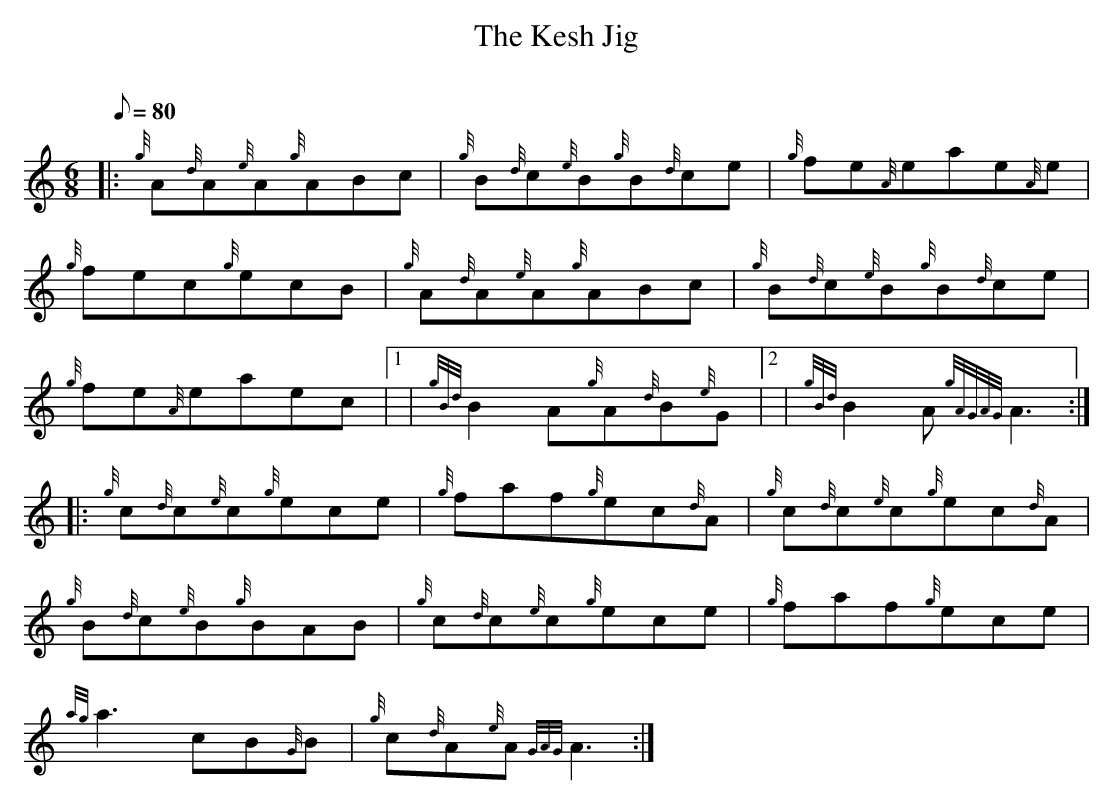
X:1
T:The Kesh Jig
M:6/8
L:1/8
Q:80
C:
K:HP
|: {g}A{d}A{e}A{g}ABc | \
{g}B{d}c{e}B{g}B{d}ce | \
{g}fe{A}eae{A}e |
{g}fec{g}ecB | \
{g}A{d}A{e}A{g}ABc | \
{g}B{d}c{e}B{g}B{d}ce |
{g}fe{A}eaec|1  | \
{gBd}B2A{g}A{d}B{e}G|2  | \
{gBd}B2A{gAGAG}A3 ::
{g}c{d}c{e}c{g}ece | \
{g}faf{g}ec{d}A | \
{g}c{d}c{e}c{g}ec{d}A |
{g}B{d}c{e}B{g}BAB | \
{g}c{d}c{e}c{g}ece | \
{g}faf{g}ece |
{ag}a3cB{G}B | \
{g}c{d}A{e}A{GAG}A3 :|
